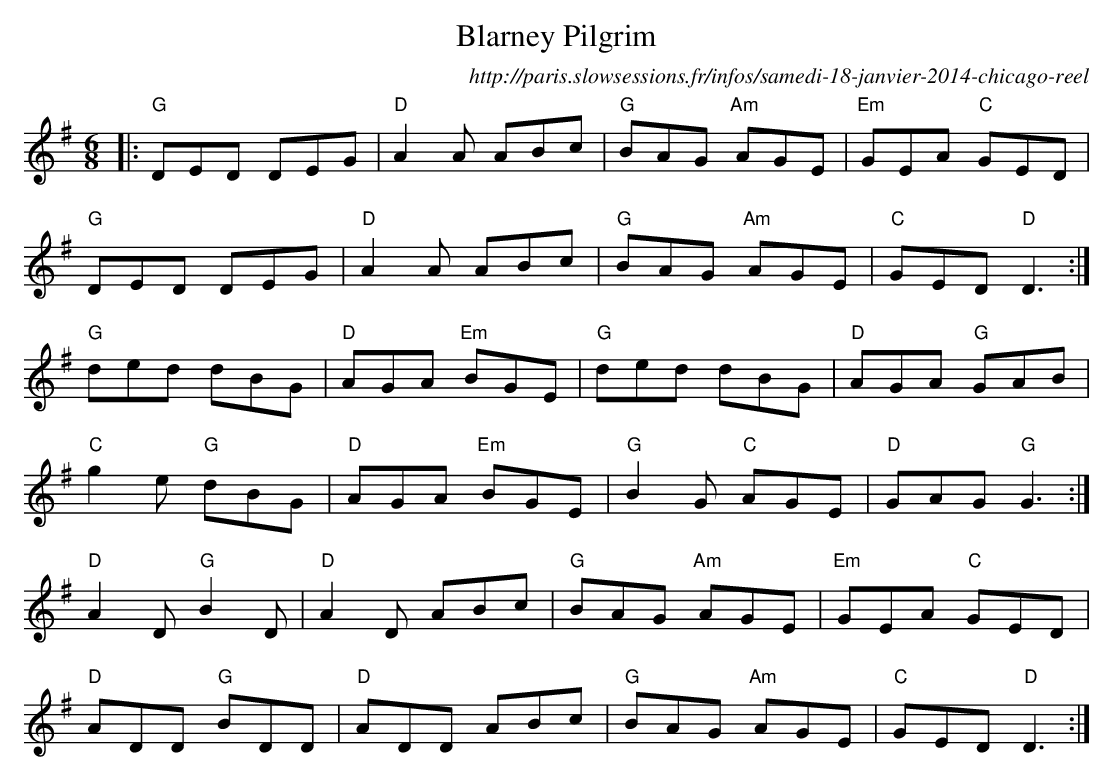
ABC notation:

X:1
T: Blarney Pilgrim
O:http://paris.slowsessions.fr/infos/samedi-18-janvier-2014-chicago-reel
M: 6/8
L: 1/8
K: Dmix
|:"G"DED DEG|"D" A2A ABc|"G" BAG "Am"AGE| "Em"GEA "C"GED|
"G"DED DEG|"D"A2A ABc|"G"BAG "Am"AGE|"C" GED "D"D3:|
"G"ded dBG|"D"AGA "Em"BGE|"G" ded dBG|"D"AGA "G"GAB|
"C"g2e "G"dBG|"D"AGA "Em"BGE|"G"B2G "C"AGE| "D"GAG "G"G3:|
"D"A2D "G"B2D| "D"A2D ABc|"G"BAG "Am"AGE|"Em"GEA "C"GED|
"D"ADD "G"BDD|"D"ADD ABc|"G"BAG "Am"AGE|"C"GED "D"D3:|
